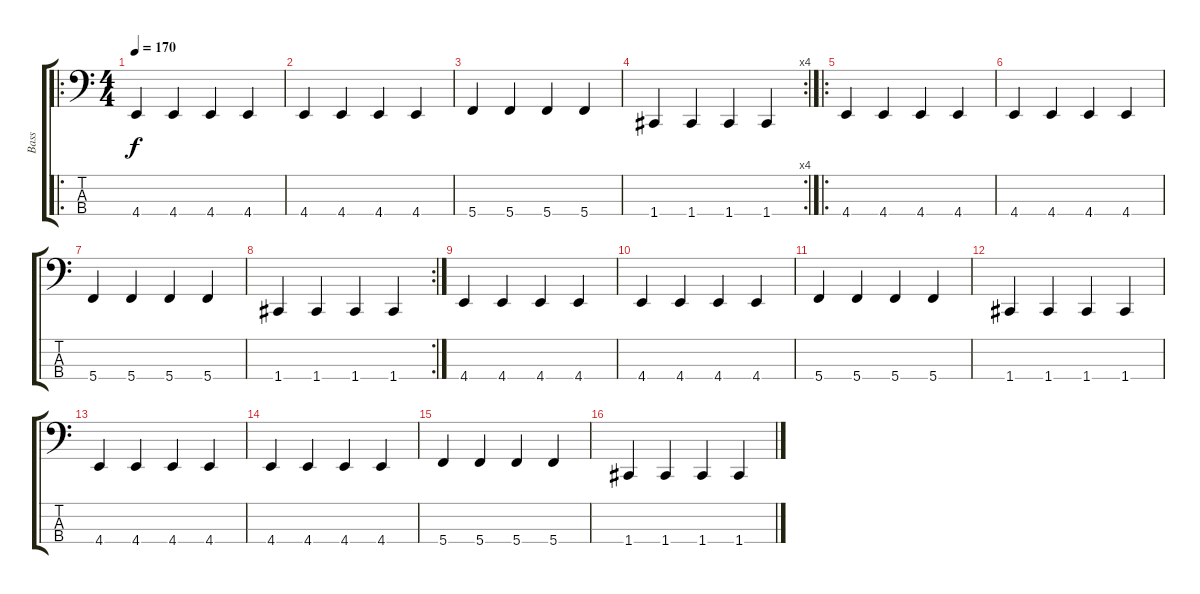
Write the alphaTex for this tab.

\track ("Bass" "Bass") {instrument electricbassfinger}
\staff {score tabs}
\tuning (F2 C2 G1 C1) {hide}
\ro
\ts (4 4)
\tempo 170
\clef f4
\ks c
4.4.4{dy f} 4.4.4 4.4.4 4.4.4 |
4.4.4 4.4.4 4.4.4 4.4.4 |
5.4.4 5.4.4 5.4.4 5.4.4 |
\rc 4
1.4.4 1.4.4 1.4.4 1.4.4 |
\ro
4.4.4 4.4.4 4.4.4 4.4.4 |
4.4.4 4.4.4 4.4.4 4.4.4 |
5.4.4 5.4.4 5.4.4 5.4.4 |
\rc 2
1.4.4 1.4.4 1.4.4 1.4.4 |
4.4.4 4.4.4 4.4.4 4.4.4 |
4.4.4 4.4.4 4.4.4 4.4.4 |
5.4.4 5.4.4 5.4.4 5.4.4 |
1.4.4 1.4.4 1.4.4 1.4.4 |
4.4.4 4.4.4 4.4.4 4.4.4 |
4.4.4 4.4.4 4.4.4 4.4.4 |
5.4.4 5.4.4 5.4.4 5.4.4 |
1.4.4 1.4.4 1.4.4 1.4.4
